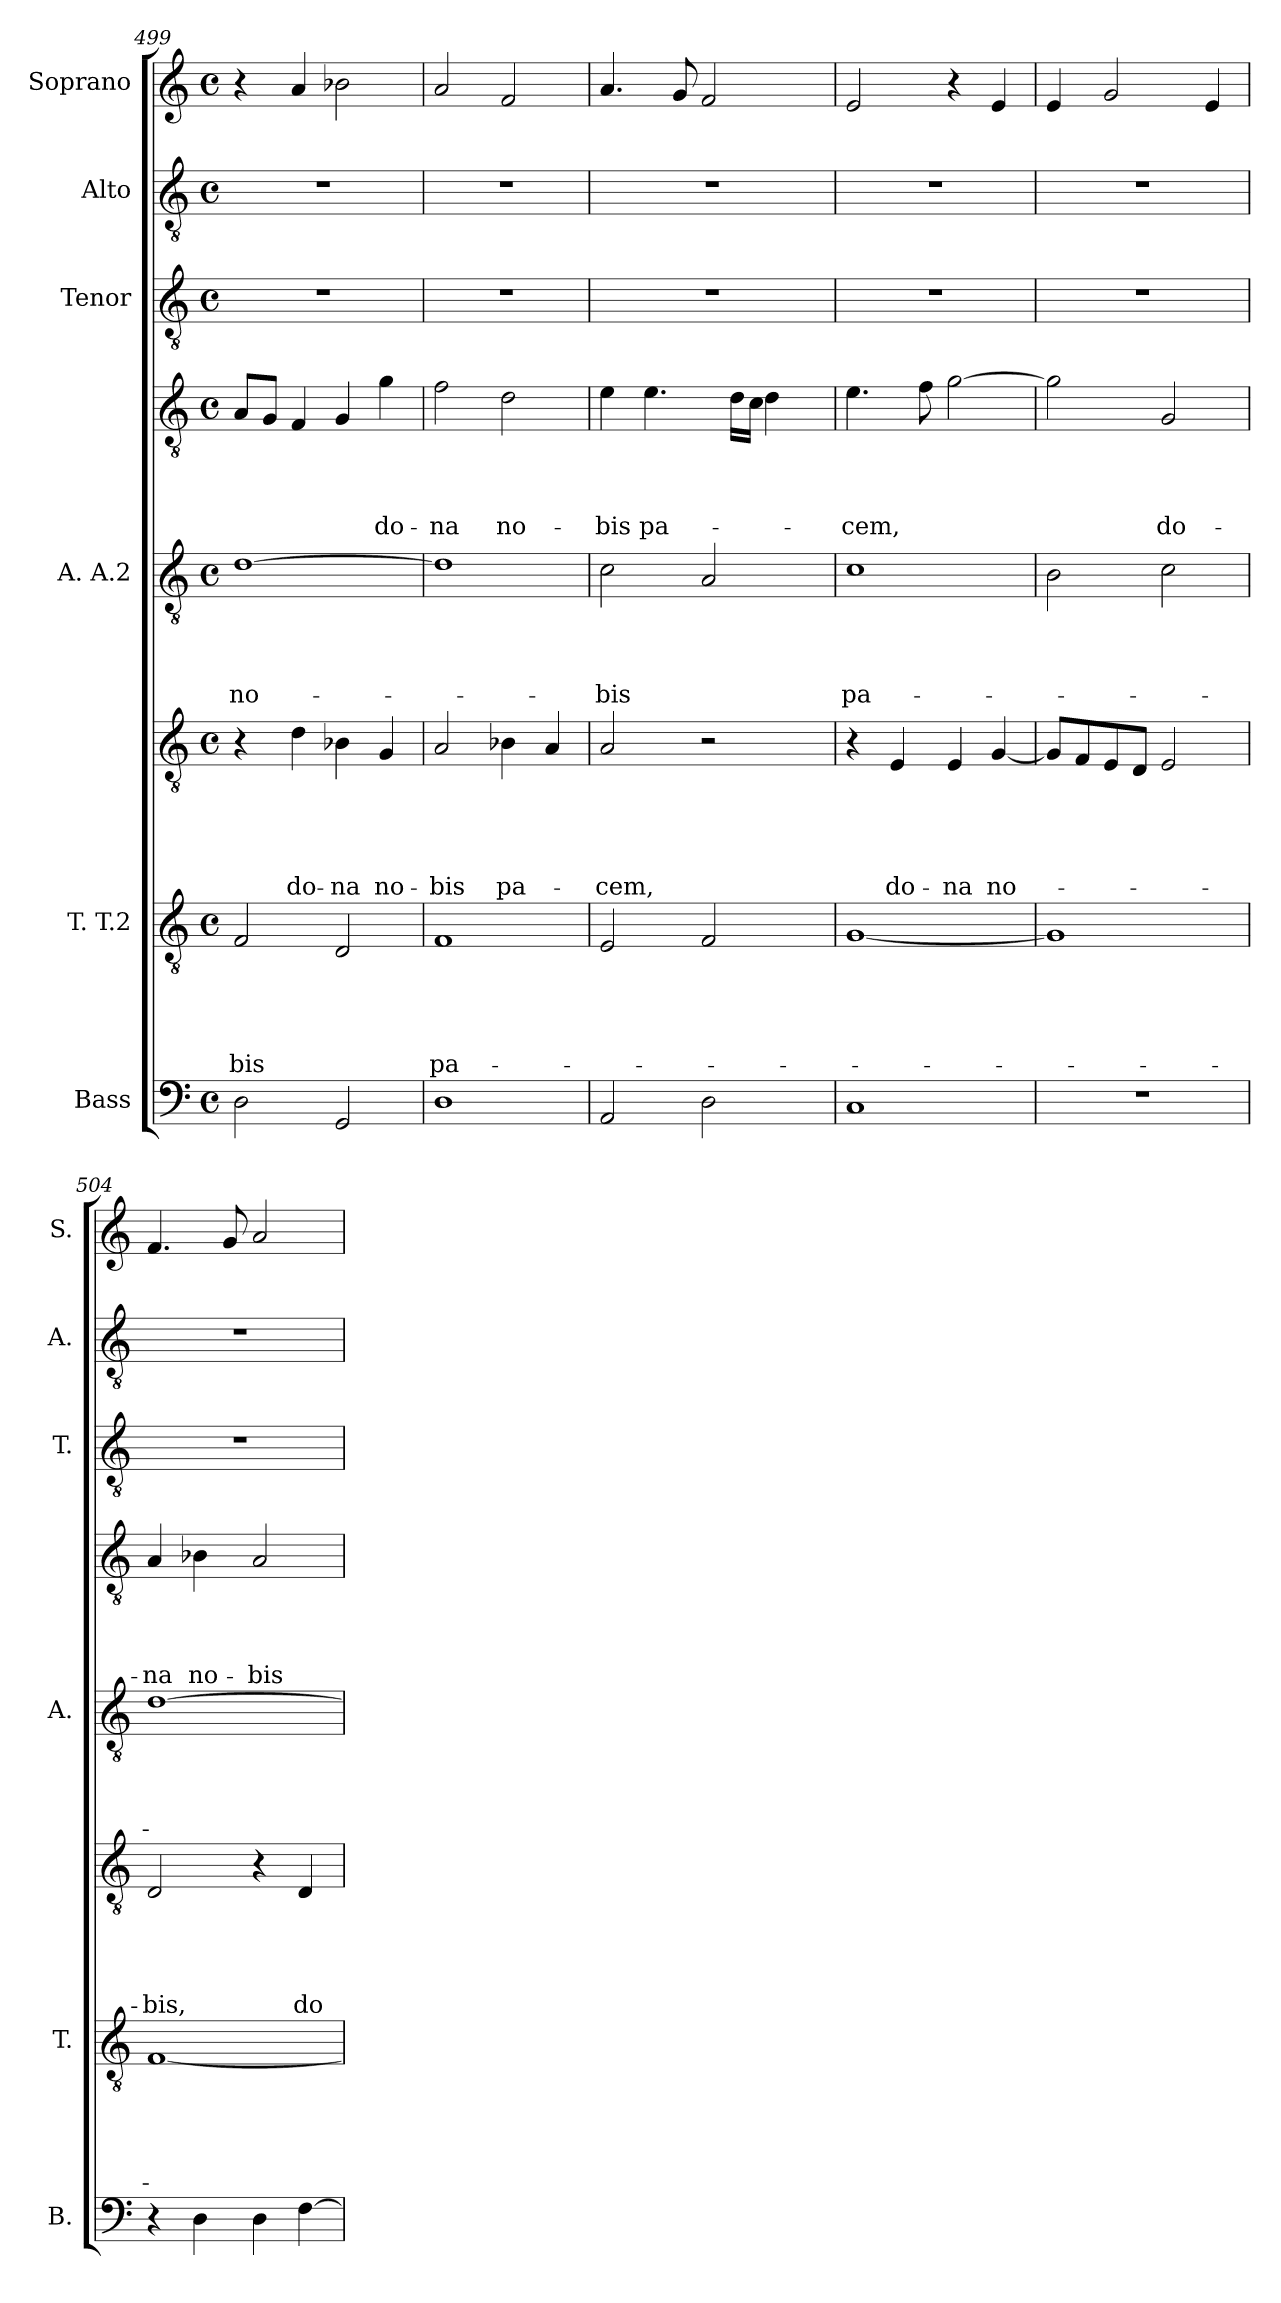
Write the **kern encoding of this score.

**kern	**kern	**text	**text	**text	**text	**text	**kern	**text	**text	**text	**text	**text	**kern	**text	**text	**text	**text	**kern	**text	**text	**text	**text	**kern	**kern	**kern
*part6	*part5	*part5	*part5	*part5	*part5	*part5	*part5	*part5	*part5	*part5	*part5	*part5	*part4	*part4	*part4	*part4	*part4	*part4	*part4	*part4	*part4	*part4	*part3	*part2	*part1
*staff8	*staff7	*staff7	*staff7	*staff7	*staff7	*staff7	*staff6	*staff6	*staff6	*staff6	*staff6	*staff6	*staff5	*staff5	*staff5	*staff5	*staff5	*staff4	*staff4	*staff4	*staff4	*staff4	*staff3	*staff2	*staff1
*I"Bass	*I"T. T.2	*	*	*	*	*	*	*	*	*	*	*	*I"A. A.2	*	*	*	*	*	*	*	*	*	*I"Tenor	*I"Alto	*I"Soprano
*I'B.	*I'T.	*	*	*	*	*	*	*	*	*	*	*	*I'A.	*	*	*	*	*	*	*	*	*	*I'T.	*I'A.	*I'S.
*clefF4	*clefGv2	*	*	*	*	*	*clefGv2	*	*	*	*	*	*clefGv2	*	*	*	*	*clefGv2	*	*	*	*	*clefGv2	*clefGv2	*clefG2
*k[]	*k[]	*	*	*	*	*	*k[]	*	*	*	*	*	*k[]	*	*	*	*	*k[]	*	*	*	*	*k[]	*k[]	*k[]
*C:	*C:	*	*	*	*	*	*C:	*	*	*	*	*	*C:	*	*	*	*	*C:	*	*	*	*	*C:	*C:	*C:
*M4/4	*M4/4	*	*	*	*	*	*M4/4	*	*	*	*	*	*M4/4	*	*	*	*	*M4/4	*	*	*	*	*M4/4	*M4/4	*M4/4
*met(c)	*met(c)	*	*	*	*	*	*met(c)	*	*	*	*	*	*met(c)	*	*	*	*	*met(c)	*	*	*	*	*met(c)	*met(c)	*met(c)
=499	=499	=499	=499	=499	=499	=499	=499	=499	=499	=499	=499	=499	=499	=499	=499	=499	=499	=499	=499	=499	=499	=499	=499	=499	=499
!	!	!	!	!	!	!LO:LY:b	!	!	!	!	!	!	!	!	!	!	!LO:LY:b	!	!	!	!	!	!	!	!
2D\	2F/	.	.	.	.	-bis	4r	.	.	.	.	.	[>1d	.	.	.	-no-	8A/L	.	.	.	.	1r	1r	4r
.	.	.	.	.	.	.	.	.	.	.	.	.	.	.	.	.	.	8G/J	.	.	.	.	.	.	.
!	!	!	!	!	!	!	!	!	!	!	!	!LO:LY:b	!	!	!	!	!	!	!	!	!	!	!	!	!
.	.	.	.	.	.	.	4d\	.	.	.	.	do-	.	.	.	.	.	4F/	.	.	.	.	.	.	4a/
!	!	!	!	!	!	!	!	!	!	!	!	!LO:LY:b	!	!	!	!	!	!	!	!	!	!	!	!	!
2GG/	2D/	.	.	.	.	.	4B-X\	.	.	.	.	-na	.	.	.	.	.	4G/	.	.	.	.	.	.	2b-X\
!	!	!	!	!	!	!	!	!	!	!	!	!LO:LY:b	!	!	!	!	!	!	!	!	!	!LO:LY:b	!	!	!
.	.	.	.	.	.	.	4G/	.	.	.	.	no-	.	.	.	.	.	4g\	.	.	.	do-	.	.	.
=500	=500	=500	=500	=500	=500	=500	=500	=500	=500	=500	=500	=500	=500	=500	=500	=500	=500	=500	=500	=500	=500	=500	=500	=500	=500
!	!	!	!	!	!	!LO:LY:b	!	!	!	!	!	!LO:LY:b	!	!	!	!	!	!	!	!	!	!LO:LY:b	!	!	!
1D	1F	.	.	.	.	-pa-	2A/	.	.	.	.	bis	1d]	.	.	.	.	2f\	.	.	.	-na	1r	1r	2a/
!	!	!	!	!	!	!	!	!	!	!	!	!LO:LY:b	!	!	!	!	!	!	!	!	!	!LO:LY:b	!	!	!
.	.	.	.	.	.	.	4B-X\	.	.	.	.	pa-	.	.	.	.	.	2d\	.	.	.	no-	.	.	2f/
.	.	.	.	.	.	.	4A/	.	.	.	.	.	.	.	.	.	.	.	.	.	.	.	.	.	.
=501	=501	=501	=501	=501	=501	=501	=501	=501	=501	=501	=501	=501	=501	=501	=501	=501	=501	=501	=501	=501	=501	=501	=501	=501	=501
!	!	!	!	!	!	!	!	!	!	!	!	!LO:LY:b	!	!	!	!	!LO:LY:b	!	!	!	!	!LO:LY:b	!	!	!
*	*	*	*	*	*	*	*	*	*	*	*	*	*	*	*	*	*	*^	*	*	*	*	*	*	*
2AA/	2E/	.	.	.	.	.	2A/	.	.	.	.	-cem,	2c\	.	.	.	-bis	4e\	2ryy	.	.	.	-bis	1r	1r	4.a/
!	!	!	!	!	!	!	!	!	!	!	!	!	!	!	!	!	!	!	!	!	!	!	!LO:LY:b	!	!	!
.	.	.	.	.	.	.	.	.	.	.	.	.	.	.	.	.	.	4.e\	.	.	.	.	pa-	.	.	.
.	.	.	.	.	.	.	.	.	.	.	.	.	.	.	.	.	.	.	.	.	.	.	.	.	.	8g/
2D\	2F/	.	.	.	.	.	2r	.	.	.	.	.	2A/	.	.	.	.	.	8.ryy	.	.	.	.	.	.	2f/
.	.	.	.	.	.	.	.	.	.	.	.	.	.	.	.	.	.	16d\LL	.	.	.	.	.	.	.	.
.	.	.	.	.	.	.	.	.	.	.	.	.	.	.	.	.	.	16c\JJ	4d\	.	.	.	.	.	.	.
.	.	.	.	.	.	.	.	.	.	.	.	.	.	.	.	.	.	16ryy	.	.	.	.	.	.	.	.
.	.	.	.	.	.	.	.	.	.	.	.	.	.	.	.	.	.	8.ryy	.	.	.	.	.	.	.	.
.	.	.	.	.	.	.	.	.	.	.	.	.	.	.	.	.	.	.	16ryy	.	.	.	.	.	.	.
=502	=502	=502	=502	=502	=502	=502	=502	=502	=502	=502	=502	=502	=502	=502	=502	=502	=502	=502	=502	=502	=502	=502	=502	=502	=502	=502
!	!	!	!	!	!	!	!	!	!	!	!	!	!	!	!	!	!LO:LY:b	!	!	!	!	!	!LO:LY:b	!	!	!
*	*	*	*	*	*	*	*	*	*	*	*	*	*	*	*	*	*	*v	*v	*	*	*	*	*	*	*
1C	[<1G	.	.	.	.	.	4r	.	.	.	.	.	1c	.	.	.	pa-	4.e\	.	.	.	cem,	1r	1r	2e/
!	!	!	!	!	!	!	!	!	!	!	!	!LO:LY:b	!	!	!	!	!	!	!	!	!	!	!	!	!
.	.	.	.	.	.	.	4E/	.	.	.	.	do-	.	.	.	.	.	.	.	.	.	.	.	.	.
.	.	.	.	.	.	.	.	.	.	.	.	.	.	.	.	.	.	8f\	.	.	.	.	.	.	.
!	!	!	!	!	!	!	!	!	!	!	!	!LO:LY:b	!	!	!	!	!	!	!	!	!	!	!	!	!
.	.	.	.	.	.	.	4E/	.	.	.	.	-na	.	.	.	.	.	[<2g\	.	.	.	.	.	.	4r
!	!	!	!	!	!	!	!	!	!	!	!	!LO:LY:b	!	!	!	!	!	!	!	!	!	!	!	!	!
.	.	.	.	.	.	.	[<4G/	.	.	.	.	no-	.	.	.	.	.	.	.	.	.	.	.	.	4e/
!!LO:LB:g=z
=503	=503	=503	=503	=503	=503	=503	=503	=503	=503	=503	=503	=503	=503	=503	=503	=503	=503	=503	=503	=503	=503	=503	=503	=503	=503
1r	1G]	.	.	.	.	.	8G/L]	.	.	.	.	.	2B\	.	.	.	.	2g\]	.	.	.	.	1r	1r	4e/
.	.	.	.	.	.	.	8F/	.	.	.	.	.	.	.	.	.	.	.	.	.	.	.	.	.	.
.	.	.	.	.	.	.	8E/	.	.	.	.	.	.	.	.	.	.	.	.	.	.	.	.	.	2g/
.	.	.	.	.	.	.	8D/J	.	.	.	.	.	.	.	.	.	.	.	.	.	.	.	.	.	.
!	!	!	!	!	!	!	!	!	!	!	!	!	!	!	!	!	!	!	!	!	!	!LO:LY:b	!	!	!
.	.	.	.	.	.	.	2E/	.	.	.	.	.	2c\	.	.	.	.	2G/	.	.	.	-do-	.	.	.
.	.	.	.	.	.	.	.	.	.	.	.	.	.	.	.	.	.	.	.	.	.	.	.	.	4e/
=504	=504	=504	=504	=504	=504	=504	=504	=504	=504	=504	=504	=504	=504	=504	=504	=504	=504	=504	=504	=504	=504	=504	=504	=504	=504
!	!	!	!	!	!	!	!	!	!	!	!	!LO:LY:b	!	!	!	!	!	!	!	!	!	!LO:LY:b	!	!	!
4r	[<1F	.	.	.	.	.	2D/	.	.	.	.	-bis,	[>1d	.	.	.	.	4A/	.	.	.	-na	1r	1r	4.f/
!	!	!	!	!	!	!	!	!	!	!	!	!	!	!	!	!	!	!	!	!	!	!LO:LY:b	!	!	!
4D\	.	.	.	.	.	.	.	.	.	.	.	.	.	.	.	.	.	4B-X\	.	.	.	no-	.	.	.
.	.	.	.	.	.	.	.	.	.	.	.	.	.	.	.	.	.	.	.	.	.	.	.	.	8g/
!	!	!	!	!	!	!	!	!	!	!	!	!	!	!	!	!	!	!	!	!	!	!LO:LY:b	!	!	!
4D\	.	.	.	.	.	.	4r	.	.	.	.	.	.	.	.	.	.	2A/	.	.	.	-bis	.	.	2a/
!	!	!	!	!	!	!	!	!	!	!	!	!LO:LY:b	!	!	!	!	!	!	!	!	!	!	!	!	!
[>4F\	.	.	.	.	.	.	4D/	.	.	.	.	do-	.	.	.	.	.	.	.	.	.	.	.	.	.
=	=	=	=	=	=	=	=	=	=	=	=	=	=	=	=	=	=	=	=	=	=	=	=	=	=
*-	*-	*-	*-	*-	*-	*-	*-	*-	*-	*-	*-	*-	*-	*-	*-	*-	*-	*-	*-	*-	*-	*-	*-	*-	*-
